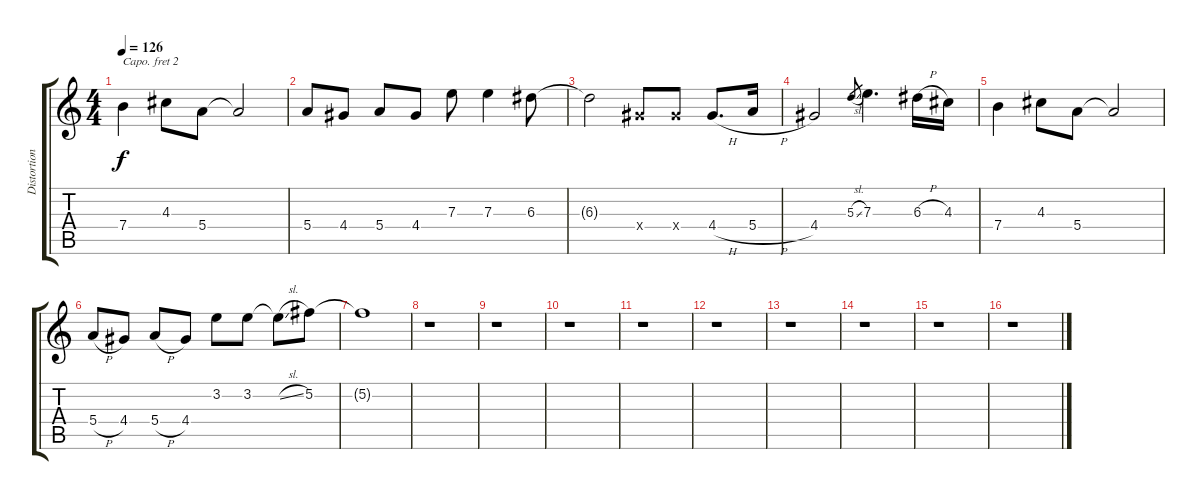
\track ("Distortion Guitar Lead 2" "Distortion") {instrument distortionguitar}
\staff {score tabs}
\capo 2
\tuning (E4 B3 G3 D3 A2 E2) {hide}
\ts (4 4)
\tempo 126
\clef g2
\ks c
7.4.4{dy f} 4.3.8 5.4.8 5.4{t}.2 |
5.4.8 4.4.8 5.4.8 4.4.8 7.3.8 7.3.4 6.3.8 |
6.3{t}.2 4.4{x}.8 4.4{x}.8 4.4{h}.8{d} 5.4{h}.16 |
4.4.2 5.3{sl}.8{gr} 7.3.4{d} 6.3{h}.16 4.3.16 |
7.4.4 4.3.8 5.4.8 5.4{t}.2 |
5.4{h}.8 4.4.8 5.4{h}.8 4.4.8 3.2.8 3.2.8 3.2{sl t}.8 5.2.8 |
5.2{t}.1 |
r.1 |
r.1 |
r.1 |
r.1 |
r.1 |
r.1 |
r.1 |
r.1 |
r.1
